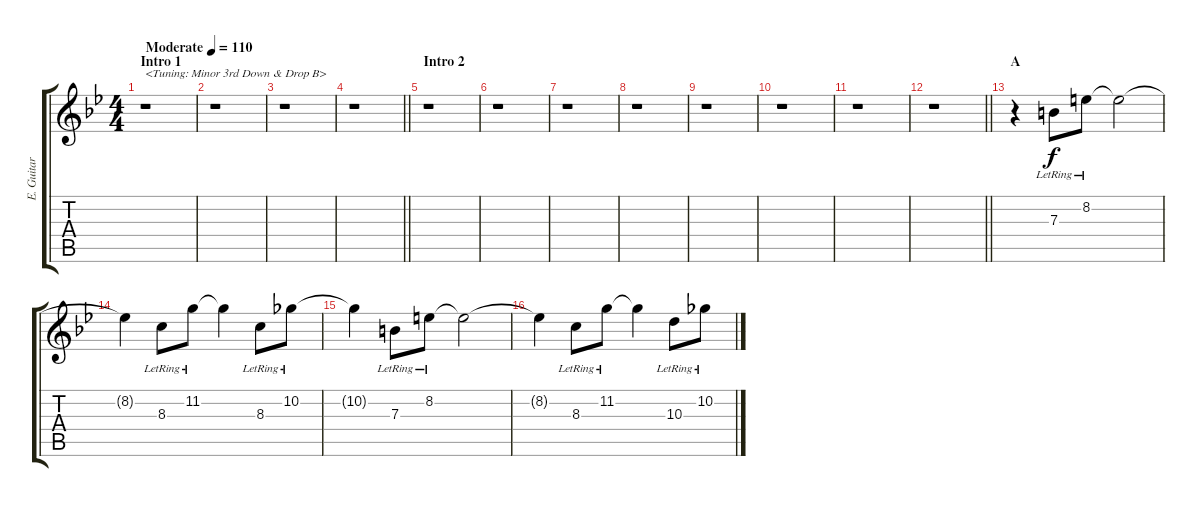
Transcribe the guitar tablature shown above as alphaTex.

\track ("E. Guitar I" "E. Guitar ") {instrument electricguitarclean}
\staff {score tabs}
\tuning (Db4 Ab3 E3 B2 Gb2 B1) {hide}
\ts (4 4)
\section ("" "Intro 1")
\tempo (110 "Moderate")
\clef g2
\ks bb
r.1{txt "<Tuning: Minor 3rd Down & Drop B>" dy f instrument electricguitarclean} |
r.1 |
r.1 |
\barLineRight lightlight
r.1 |
\section ("" "Intro 2")
r.1 |
r.1 |
r.1 |
r.1 |
r.1 |
r.1 |
r.1 |
\barLineRight lightlight
r.1 |
\section ("" "A")
r.4 7.3{lr}.8 8.2{lr}.8 8.2{t}.2 |
8.2{t}.4 8.3{lr}.8 11.2{lr}.8 11.2{t}.4 8.3{lr}.8 10.2{lr}.8 |
10.2{t}.4 7.3{lr}.8 8.2{lr}.8 8.2{t}.2 |
8.2{t}.4 8.3{lr}.8 11.2{lr}.8 11.2{t}.4 10.3{lr}.8 10.2{lr}.8
